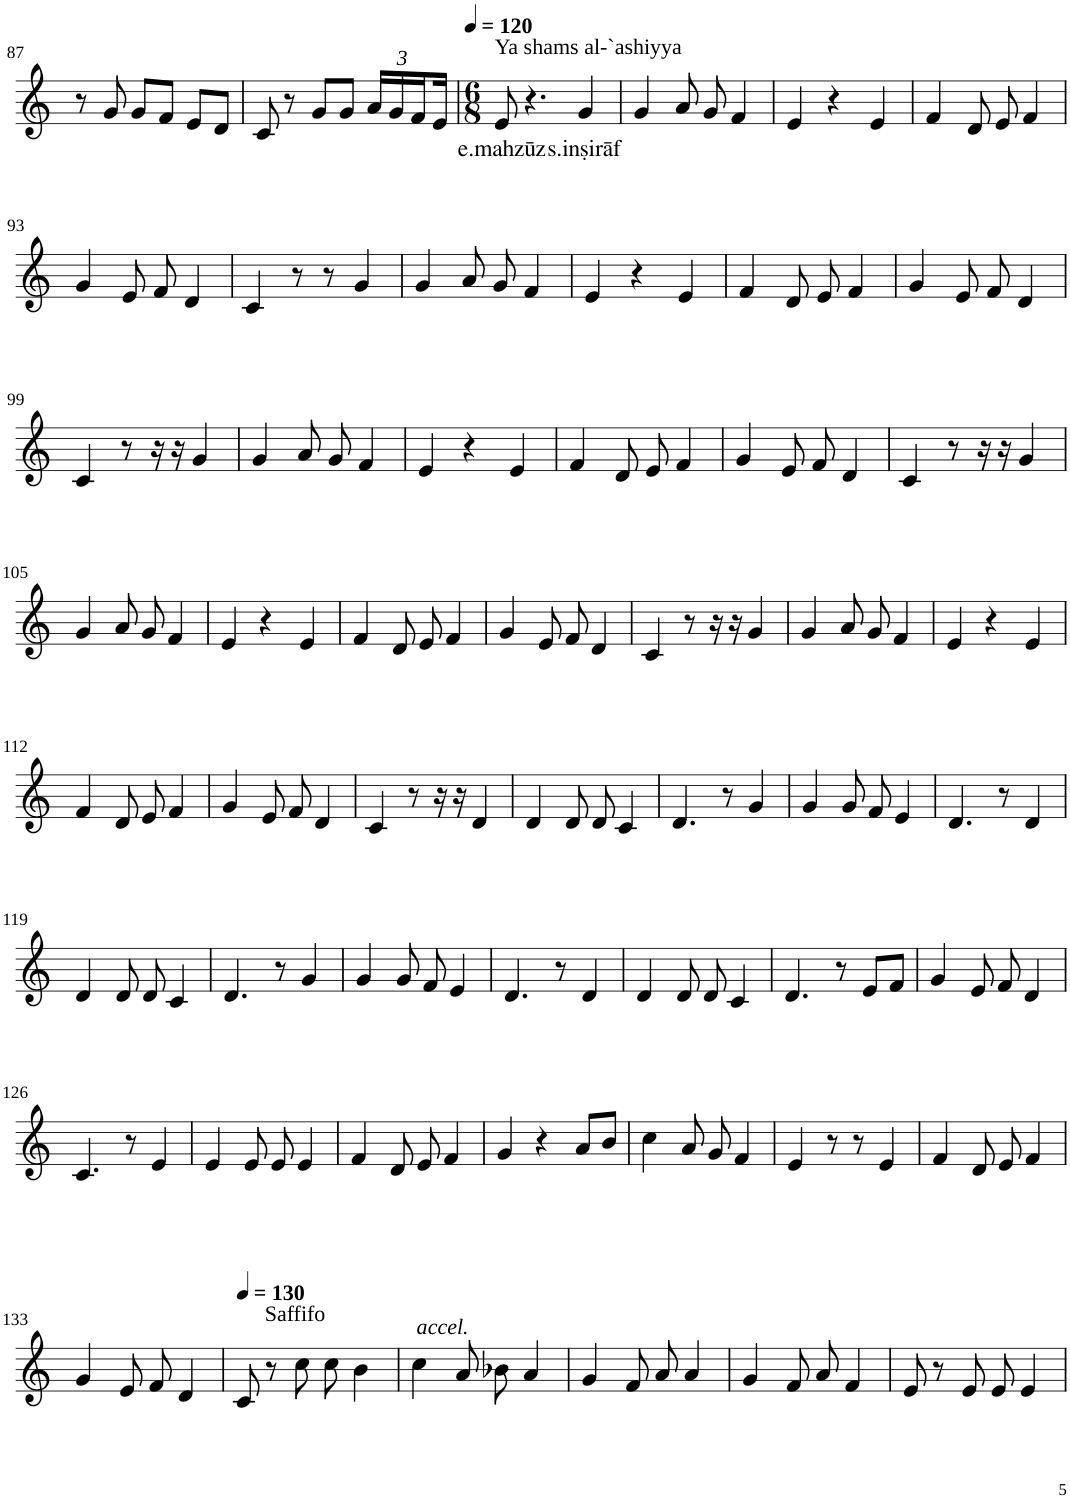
**kern	**text
*part1	*part1
*staff1	*staff1
*I"Violin	*
!!LO:PB:g=z
*clefG2	*
*k[]	*
*M3/4	*
=87	=87
8r	.
8g/	.
8g/L	.
8f/J	.
8e/L	.
8d/J	.
=88	=88
8c/	.
8r	.
8g/L	.
8g/J	.
*Xbrackettup	*
12a/LL	.
12g/	.
12f/	.
16e/JJ	.
=89	=89
*M6/8	*
*MM120	*
!LO:TX:a:t=Ya shams al-`ashiyya	!
!	!LO:LY:b
8e/	e.mahzūz
4.r	.
!	!LO:LY:b
4g/	s.inṣirāf
=90	=90
4g/	.
8a/	.
8g/	.
4f/	.
=91	=91
4e/	.
4r	.
4e/	.
=92	=92
4f/	.
8d/	.
8e/	.
4f/	.
!!LO:LB:g=z
=93	=93
4g/	.
8e/	.
8f/	.
4d/	.
=94	=94
4c/	.
8r	.
8r	.
4g/	.
=95	=95
4g/	.
8a/	.
8g/	.
4f/	.
=96	=96
4e/	.
4r	.
4e/	.
=97	=97
4f/	.
8d/	.
8e/	.
4f/	.
=98	=98
4g/	.
8e/	.
8f/	.
4d/	.
!!LO:LB:g=z
=99	=99
4c/	.
8r	.
16r	.
16r	.
4g/	.
=100	=100
4g/	.
8a/	.
8g/	.
4f/	.
=101	=101
4e/	.
4r	.
4e/	.
=102	=102
4f/	.
8d/	.
8e/	.
4f/	.
=103	=103
4g/	.
8e/	.
8f/	.
4d/	.
=104	=104
4c/	.
8r	.
16r	.
16r	.
4g/	.
!!LO:LB:g=z
=105	=105
4g/	.
8a/	.
8g/	.
4f/	.
=106	=106
4e/	.
4r	.
4e/	.
=107	=107
4f/	.
8d/	.
8e/	.
4f/	.
=108	=108
4g/	.
8e/	.
8f/	.
4d/	.
=109	=109
4c/	.
8r	.
16r	.
16r	.
4g/	.
=110	=110
4g/	.
8a/	.
8g/	.
4f/	.
=111	=111
4e/	.
4r	.
4e/	.
!!LO:LB:g=z
=112	=112
4f/	.
8d/	.
8e/	.
4f/	.
=113	=113
4g/	.
8e/	.
8f/	.
4d/	.
=114	=114
4c/	.
8r	.
16r	.
16r	.
4d/	.
=115	=115
4d/	.
8d/	.
8d/	.
4c/	.
=116	=116
4.d/	.
8r	.
4g/	.
=117	=117
4g/	.
8g/	.
8f/	.
4e/	.
=118	=118
4.d/	.
8r	.
4d/	.
!!LO:LB:g=z
=119	=119
4d/	.
8d/	.
8d/	.
4c/	.
=120	=120
4.d/	.
8r	.
4g/	.
=121	=121
4g/	.
8g/	.
8f/	.
4e/	.
=122	=122
4.d/	.
8r	.
4d/	.
=123	=123
4d/	.
8d/	.
8d/	.
4c/	.
=124	=124
4.d/	.
8r	.
8e/L	.
8f/J	.
=125	=125
4g/	.
8e/	.
8f/	.
4d/	.
!!LO:LB:g=z
=126	=126
4.c/	.
8r	.
4e/	.
=127	=127
4e/	.
8e/	.
8e/	.
4e/	.
=128	=128
4f/	.
8d/	.
!LO:TX:b:i:t=accel.	!
8e/	.
4f/	.
=129	=129
4g/	.
4r	.
8a/L	.
8b/J	.
=130	=130
4cc\	.
8a/	.
8g/	.
4f/	.
=131	=131
4e/	.
8r	.
8r	.
4e/	.
=132	=132
4f/	.
8d/	.
8e/	.
4f/	.
!!LO:LB:g=z
=133	=133
4g/	.
8e/	.
8f/	.
4d/	.
=134	=134
*MM130	*
8c/	.
!LO:TX:a:t=Saffifo	!
8r	.
8cc\	.
8cc\	.
4b\	.
=135	=135
4cc\	.
8a/	.
8b-X\	.
4a/	.
=136	=136
4g/	.
8f/	.
8a/	.
4a/	.
=137	=137
4g/	.
8f/	.
8a/	.
4f/	.
=138	=138
8e/	.
8r	.
8e/	.
8e/	.
4e/	.
=	=
*-	*-
